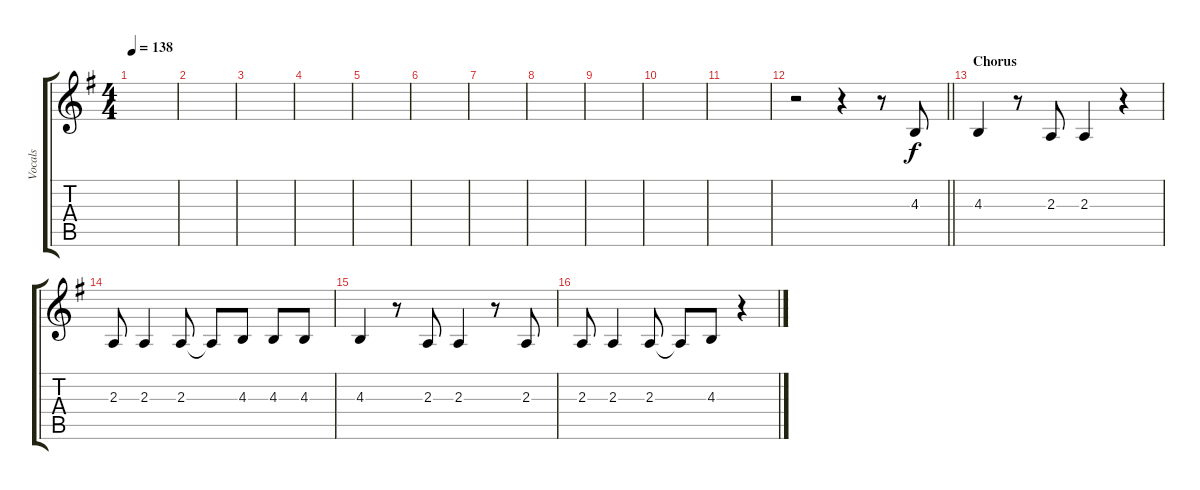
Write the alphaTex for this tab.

\track ("Vocals" "Vocals") {instrument altosax bank 255}
\staff {score tabs}
\tuning (E4 B3 G3 D3 A2 E2) {hide}
\ts (4 4)
\tempo 138
\clef g2
\ks g
|
|
|
|
|
|
|
|
|
|
|
\barLineRight lightlight
r.2 r.4 r.8 4.3.8 |
\section ("" "Chorus")
4.3.4 r.8 2.3.8 2.3.4 r.4 |
2.3.8 2.3.4 2.3.8 2.3{t}.8 4.3.8 4.3.8 4.3.8 |
4.3.4 r.8 2.3.8 2.3.4 r.8 2.3.8 |
2.3.8 2.3.4 2.3.8 2.3{t}.8 4.3.8 r.4
